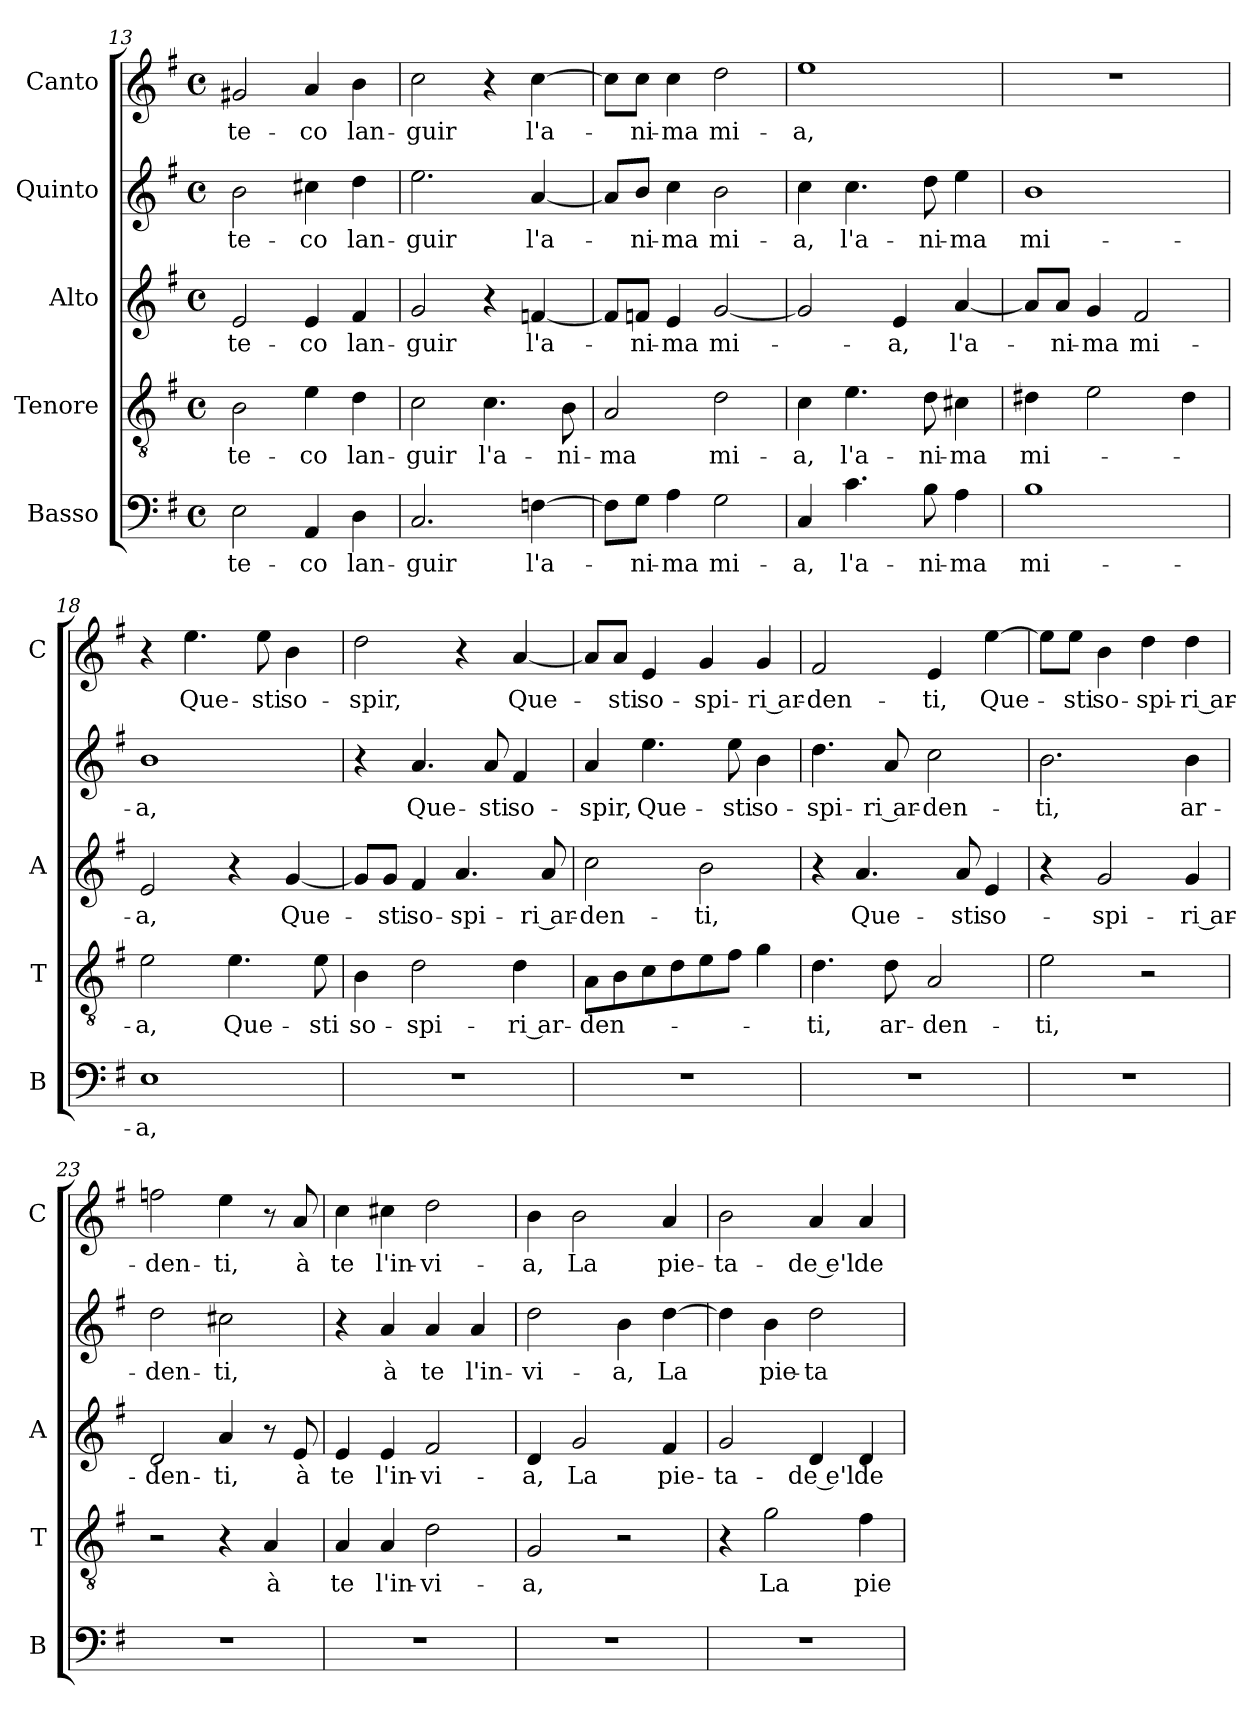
**kern	**text	**kern	**text	**kern	**text	**kern	**text	**kern	**text
*part5	*part5	*part4	*part4	*part3	*part3	*part2	*part2	*part1	*part1
*staff5	*staff5	*staff4	*staff4	*staff3	*staff3	*staff2	*staff2	*staff1	*staff1
*I"Basso	*	*I"Tenore	*	*I"Alto	*	*I"Quinto	*	*I"Canto	*
*I'B	*	*I'T	*	*I'A	*	*	*	*I'C	*
*clefF4	*	*clefGv2	*	*clefG2	*	*clefG2	*	*clefG2	*
*k[f#]	*	*k[f#]	*	*k[f#]	*	*k[f#]	*	*k[f#]	*
*G:	*	*G:	*	*G:	*	*G:	*	*G:	*
*M4/4	*	*M4/4	*	*M4/4	*	*M4/4	*	*M4/4	*
*met(c)	*	*met(c)	*	*met(c)	*	*met(c)	*	*met(c)	*
=13	=13	=13	=13	=13	=13	=13	=13	=13	=13
!	!LO:LY:b	!	!LO:LY:b	!	!LO:LY:b	!	!LO:LY:b	!	!LO:LY:b
2E\	te-	2B\	te-	2e/	te-	2b\	te-	2g#X/	te-
!	!LO:LY:b	!	!LO:LY:b	!	!LO:LY:b	!	!LO:LY:b	!	!LO:LY:b
4AA/	-co	4e\	-co	4e/	-co	4cc#X\	-co	4a/	-co
!	!LO:LY:b	!	!LO:LY:b	!	!LO:LY:b	!	!LO:LY:b	!	!LO:LY:b
4D\	lan-	4d\	lan-	4f#/	lan-	4dd\	lan-	4b\	lan-
!!LO:PB:g=z
=14	=14	=14	=14	=14	=14	=14	=14	=14	=14
!	!LO:LY:b	!	!LO:LY:b	!	!LO:LY:b	!	!LO:LY:b	!	!LO:LY:b
2.C/	-guir	2c\	-guir	2g/	-guir	2.ee\	-guir	2cc\	-guir
!	!	!	!LO:LY:b	!	!	!	!	!	!
.	.	4.c\	l'a-	4r	.	.	.	4r	.
!	!LO:LY:b	!	!	!	!LO:LY:b	!	!LO:LY:b	!	!LO:LY:b
[4Fn\	l'a-	.	.	[4fn/	l'a-	[4a/	l'a-	[4cc\	l'a-
!	!	!	!LO:LY:b	!	!	!	!	!	!
.	.	8B\	-ni-	.	.	.	.	.	.
=15	=15	=15	=15	=15	=15	=15	=15	=15	=15
!	!	!	!LO:LY:b	!	!	!	!	!	!
8F\L]	.	2A/	-ma	8f/L]	.	8a/L]	.	8cc\L]	.
!	!LO:LY:b	!	!	!	!LO:LY:b	!	!LO:LY:b	!	!LO:LY:b
8G\J	-ni-	.	.	8fn/J	-ni-	8b/J	-ni-	8cc\J	-ni-
!	!LO:LY:b	!	!	!	!LO:LY:b	!	!LO:LY:b	!	!LO:LY:b
4A\	-ma	.	.	4e/	-ma	4cc\	-ma	4cc\	-ma
!	!LO:LY:b	!	!LO:LY:b	!	!LO:LY:b	!	!LO:LY:b	!	!LO:LY:b
2G\	mi-	2d\	mi-	[2g/	mi-	2b\	mi-	2dd\	mi-
=16	=16	=16	=16	=16	=16	=16	=16	=16	=16
!	!LO:LY:b	!	!LO:LY:b	!	!	!	!LO:LY:b	!	!LO:LY:b
4C/	-a,	4c\	-a,	2g/]	.	4cc\	-a,	1ee	-a,
!	!LO:LY:b	!	!LO:LY:b	!	!	!	!LO:LY:b	!	!
4.c\	l'a-	4.e\	l'a-	.	.	4.cc\	l'a-	.	.
!	!	!	!	!	!LO:LY:b	!	!	!	!
.	.	.	.	4e/	-a,	.	.	.	.
!	!LO:LY:b	!	!LO:LY:b	!	!	!	!LO:LY:b	!	!
8B\	-ni-	8d\	-ni-	.	.	8dd\	-ni-	.	.
!	!LO:LY:b	!	!LO:LY:b	!	!LO:LY:b	!	!LO:LY:b	!	!
4A\	-ma	4c#X\	-ma	[4a/	l'a-	4ee\	-ma	.	.
=17	=17	=17	=17	=17	=17	=17	=17	=17	=17
!	!LO:LY:b	!	!LO:LY:b	!	!	!	!LO:LY:b	!	!
1B	mi-	4d#X\	mi-	8a/L]	.	1b	mi-	1r	.
!	!	!	!	!	!LO:LY:b	!	!	!	!
.	.	.	.	8a/J	-ni-	.	.	.	.
!	!	!	!	!	!LO:LY:b	!	!	!	!
.	.	2e\	.	4g/	-ma	.	.	.	.
!	!	!	!	!	!LO:LY:b	!	!	!	!
.	.	.	.	2f#/	mi-	.	.	.	.
.	.	4d#\	.	.	.	.	.	.	.
=18	=18	=18	=18	=18	=18	=18	=18	=18	=18
!	!LO:LY:b	!	!LO:LY:b	!	!LO:LY:b	!	!LO:LY:b	!	!
1E	-a,	2e\	-a,	2e/	-a,	1b	-a,	4r	.
!	!	!	!	!	!	!	!	!	!LO:LY:b
.	.	.	.	.	.	.	.	4.ee\	Que-
!	!	!	!LO:LY:b	!	!	!	!	!	!
.	.	4.e\	Que-	4r	.	.	.	.	.
!	!	!	!	!	!	!	!	!	!LO:LY:b
.	.	.	.	.	.	.	.	8ee\	-sti
!	!	!	!	!	!LO:LY:b	!	!	!	!LO:LY:b
.	.	.	.	[4g/	Que-	.	.	4b\	so-
!	!	!	!LO:LY:b	!	!	!	!	!	!
.	.	8e\	-sti	.	.	.	.	.	.
=19	=19	=19	=19	=19	=19	=19	=19	=19	=19
!	!	!	!LO:LY:b	!	!	!	!	!	!LO:LY:b
1r	.	4B\	so-	8g/L]	.	4r	.	2dd\	-spir,
!	!	!	!	!	!LO:LY:b	!	!	!	!
.	.	.	.	8g/J	-sti	.	.	.	.
!	!	!	!LO:LY:b	!	!LO:LY:b	!	!LO:LY:b	!	!
.	.	2d\	-spi-	4f#/	so-	4.a/	Que-	.	.
!	!	!	!	!	!LO:LY:b	!	!	!	!
.	.	.	.	4.a/	-spi-	.	.	4r	.
!	!	!	!	!	!	!	!LO:LY:b	!	!
.	.	.	.	.	.	8a/	-sti	.	.
!	!	!	!LO:LY:b	!	!	!	!LO:LY:b	!	!LO:LY:b
.	.	4d\	-ri ar-	.	.	4f#/	so-	[4a/	Que-
!	!	!	!	!	!LO:LY:b	!	!	!	!
.	.	.	.	8a/	-ri ar-	.	.	.	.
=20	=20	=20	=20	=20	=20	=20	=20	=20	=20
!	!	!	!LO:LY:b	!	!LO:LY:b	!	!LO:LY:b	!	!
1r	.	8A\L	-den-	2cc\	-den-	4a/	-spir,	8a/L]	.
!	!	!	!	!	!	!	!	!	!LO:LY:b
.	.	8B\	.	.	.	.	.	8a/J	-sti
!	!	!	!	!	!	!	!LO:LY:b	!	!LO:LY:b
.	.	8c\	.	.	.	4.ee\	Que-	4e/	so-
.	.	8d\	.	.	.	.	.	.	.
!	!	!	!	!	!LO:LY:b	!	!	!	!LO:LY:b
.	.	8e\	.	2b\	-ti,	.	.	4g/	-spi-
!	!	!	!	!	!	!	!LO:LY:b	!	!
.	.	8f#\J	.	.	.	8ee\	-sti	.	.
!	!	!	!	!	!	!	!LO:LY:b	!	!LO:LY:b
.	.	4g\	.	.	.	4b\	so-	4g/	-ri ar-
!!LO:LB:g=z
=21	=21	=21	=21	=21	=21	=21	=21	=21	=21
!	!	!	!LO:LY:b	!	!	!	!LO:LY:b	!	!LO:LY:b
1r	.	4.d\	-ti,	4r	.	4.dd\	-spi-	2f#/	-den-
!	!	!	!	!	!LO:LY:b	!	!	!	!
.	.	.	.	4.a/	Que-	.	.	.	.
!	!	!	!LO:LY:b	!	!	!	!LO:LY:b	!	!
.	.	8d\	ar-	.	.	8a/	-ri ar-	.	.
!	!	!	!LO:LY:b	!	!	!	!LO:LY:b	!	!LO:LY:b
.	.	2A/	-den-	.	.	2cc\	-den-	4e/	-ti,
!	!	!	!	!	!LO:LY:b	!	!	!	!
.	.	.	.	8a/	-sti	.	.	.	.
!	!	!	!	!	!LO:LY:b	!	!	!	!LO:LY:b
.	.	.	.	4e/	so-	.	.	[4ee\	Que-
=22	=22	=22	=22	=22	=22	=22	=22	=22	=22
!	!	!	!LO:LY:b	!	!	!	!LO:LY:b	!	!
1r	.	2e\	-ti,	4r	.	2.b\	-ti,	8ee\L]	.
!	!	!	!	!	!	!	!	!	!LO:LY:b
.	.	.	.	.	.	.	.	8ee\J	-sti
!	!	!	!	!	!LO:LY:b	!	!	!	!LO:LY:b
.	.	.	.	2g/	-spi-	.	.	4b\	so-
!	!	!	!	!	!	!	!	!	!LO:LY:b
.	.	2r	.	.	.	.	.	4dd\	-spi-
!	!	!	!	!	!LO:LY:b	!	!LO:LY:b	!	!LO:LY:b
.	.	.	.	4g/	-ri ar-	4b\	ar-	4dd\	-ri ar-
=23	=23	=23	=23	=23	=23	=23	=23	=23	=23
!	!	!	!	!	!LO:LY:b	!	!LO:LY:b	!	!LO:LY:b
1r	.	2r	.	2d/	-den-	2dd\	-den-	2ffn\	-den-
!	!	!	!	!	!LO:LY:b	!	!LO:LY:b	!	!LO:LY:b
.	.	4r	.	4a/	-ti,	2cc#X\	-ti,	4ee\	-ti,
!	!	!	!LO:LY:b	!	!	!	!	!	!
.	.	4A/	à	8r	.	.	.	8r	.
!	!	!	!	!	!LO:LY:b	!	!	!	!LO:LY:b
.	.	.	.	8e/	à	.	.	8a/	à
=24	=24	=24	=24	=24	=24	=24	=24	=24	=24
!	!	!	!LO:LY:b	!	!LO:LY:b	!	!	!	!LO:LY:b
1r	.	4A/	te	4e/	te	4r	.	4cc\	te
!	!	!	!LO:LY:b	!	!LO:LY:b	!	!LO:LY:b	!	!LO:LY:b
.	.	4A/	l'in-	4e/	l'in-	4a/	à	4cc#X\	l'in-
!	!	!	!LO:LY:b	!	!LO:LY:b	!	!LO:LY:b	!	!LO:LY:b
.	.	2d\	-vi-	2f#/	-vi-	4a/	te	2dd\	-vi-
!	!	!	!	!	!	!	!LO:LY:b	!	!
.	.	.	.	.	.	4a/	l'in-	.	.
=25	=25	=25	=25	=25	=25	=25	=25	=25	=25
!	!	!	!LO:LY:b	!	!LO:LY:b	!	!LO:LY:b	!	!LO:LY:b
1r	.	2G/	-a,	4d/	-a,	2dd\	-vi-	4b\	-a,
!	!	!	!	!	!LO:LY:b	!	!	!	!LO:LY:b
.	.	.	.	2g/	La	.	.	2b\	La
!	!	!	!	!	!	!	!LO:LY:b	!	!
.	.	2r	.	.	.	4b\	-a,	.	.
!	!	!	!	!	!LO:LY:b	!	!LO:LY:b	!	!LO:LY:b
.	.	.	.	4f#/	pie-	[4dd\	La	4a/	pie-
=26	=26	=26	=26	=26	=26	=26	=26	=26	=26
!	!	!	!	!	!LO:LY:b	!	!	!	!LO:LY:b
1r	.	4r	.	2g/	-ta-	4dd\]	.	2b\	-ta-
!	!	!	!LO:LY:b	!	!	!	!LO:LY:b	!	!
.	.	2g\	La	.	.	4b\	pie-	.	.
!	!	!	!	!	!LO:LY:b	!	!LO:LY:b	!	!LO:LY:b
.	.	.	.	4d/	-de e'l	2dd\	-ta-	4a/	-de e'l
!	!	!	!LO:LY:b	!	!LO:LY:b	!	!	!	!LO:LY:b
.	.	4f#\	pie-	4d/	de-	.	.	4a/	de-
=	=	=	=	=	=	=	=	=	=
*-	*-	*-	*-	*-	*-	*-	*-	*-	*-
